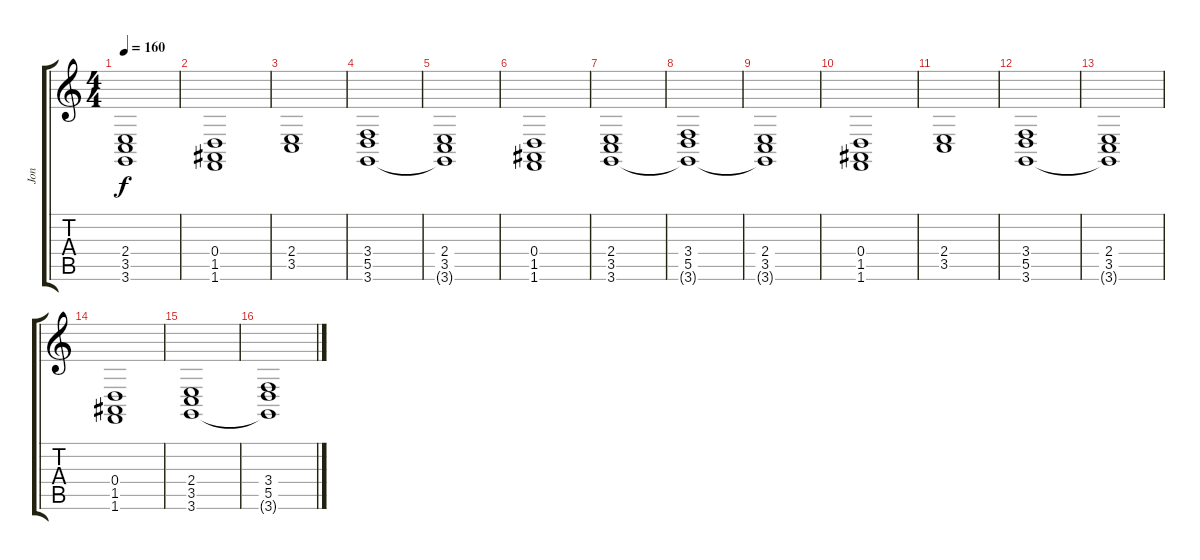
\track ("Jon" "Jon") {instrument drawbarorgan}
\staff {score tabs}
\tuning (E4 B3 G3 D3 A2 E2) {hide}
\ts (4 4)
\tempo 160
\clef g2
\ks c
(2.4 3.5 3.6{t}).1{dy f} |
(0.4 1.5 1.6).1 |
(2.4 3.5).1 |
(3.4 5.5 3.6).1 |
(2.4 3.5 3.6{t}).1 |
(0.4 1.5 1.6).1 |
(2.4 3.5 3.6).1 |
(3.4 5.5 3.6{t}).1 |
(2.4 3.5 3.6{t}).1 |
(0.4 1.5 1.6).1 |
(2.4 3.5).1 |
(3.4 5.5 3.6).1 |
(2.4 3.5 3.6{t}).1 |
(0.4 1.5 1.6).1 |
(2.4 3.5 3.6).1 |
(3.4 5.5 3.6{t}).1
